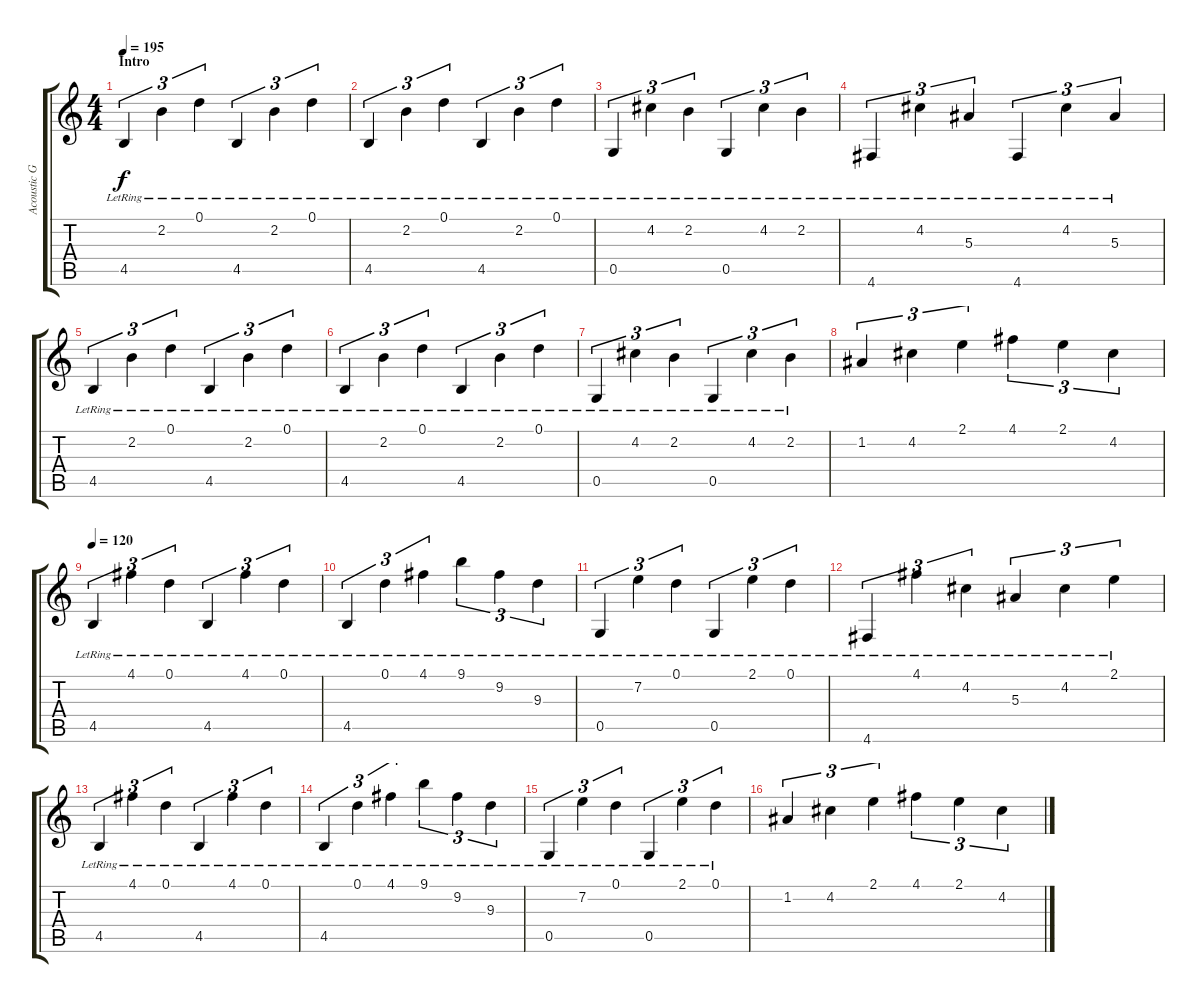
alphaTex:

\track ("Acoustic Guitar I" "Acoustic G") {instrument acousticguitarsteel}
\staff {score tabs}
\tuning (D4 A3 F3 C3 G2 D2) {hide}
\ts (4 4)
\section ("" "Intro")
\tempo 195
\tempo 115
\tempo 195
\clef g2
\ks c
4.5{lr}.4{tu (3 2) dy f instrument acousticguitarsteel} 2.2{lr}.4{tu (3 2)} 0.1{lr}.4{tu (3 2)} 4.5{lr}.4{tu (3 2)} 2.2{lr}.4{tu (3 2)} 0.1{lr}.4{tu (3 2)} |
4.5{lr}.4{tu (3 2)} 2.2{lr}.4{tu (3 2)} 0.1{lr}.4{tu (3 2)} 4.5{lr}.4{tu (3 2)} 2.2{lr}.4{tu (3 2)} 0.1{lr}.4{tu (3 2)} |
0.5{lr}.4{tu (3 2)} 4.2{lr}.4{tu (3 2)} 2.2{lr}.4{tu (3 2)} 0.5{lr}.4{tu (3 2)} 4.2{lr}.4{tu (3 2)} 2.2{lr}.4{tu (3 2)} |
4.6{lr}.4{tu (3 2)} 4.2{lr}.4{tu (3 2)} 5.3{lr}.4{tu (3 2)} 4.6{lr}.4{tu (3 2)} 4.2{lr}.4{tu (3 2)} 5.3{lr}.4{tu (3 2)} |
4.5{lr}.4{tu (3 2)} 2.2{lr}.4{tu (3 2)} 0.1{lr}.4{tu (3 2)} 4.5{lr}.4{tu (3 2)} 2.2{lr}.4{tu (3 2)} 0.1{lr}.4{tu (3 2)} |
4.5{lr}.4{tu (3 2)} 2.2{lr}.4{tu (3 2)} 0.1{lr}.4{tu (3 2)} 4.5{lr}.4{tu (3 2)} 2.2{lr}.4{tu (3 2)} 0.1{lr}.4{tu (3 2)} |
0.5{lr}.4{tu (3 2)} 4.2{lr}.4{tu (3 2)} 2.2{lr}.4{tu (3 2)} 0.5{lr}.4{tu (3 2)} 4.2{lr}.4{tu (3 2)} 2.2{lr}.4{tu (3 2)} |
1.2.4{tu (3 2)} 4.2.4{tu (3 2)} 2.1.4{tu (3 2)} 4.1.4{tu (3 2)} 2.1.4{tu (3 2)} 4.2.4{tu (3 2)} |
\tempo 120
4.5{lr}.4{tu (3 2)} 4.1{lr}.4{tu (3 2)} 0.1{lr}.4{tu (3 2)} 4.5{lr}.4{tu (3 2)} 4.1{lr}.4{tu (3 2)} 0.1{lr}.4{tu (3 2)} |
4.5{lr}.4{tu (3 2)} 0.1{lr}.4{tu (3 2)} 4.1{lr}.4{tu (3 2)} 9.1{lr}.4{tu (3 2)} 9.2{lr}.4{tu (3 2)} 9.3{lr}.4{tu (3 2)} |
0.5{lr}.4{tu (3 2)} 7.2{lr}.4{tu (3 2)} 0.1{lr}.4{tu (3 2)} 0.5{lr}.4{tu (3 2)} 2.1{lr}.4{tu (3 2)} 0.1{lr}.4{tu (3 2)} |
4.6{lr}.4{tu (3 2)} 4.1{lr}.4{tu (3 2)} 4.2{lr}.4{tu (3 2)} 5.3{lr}.4{tu (3 2)} 4.2{lr}.4{tu (3 2)} 2.1{lr}.4{tu (3 2)} |
4.5{lr}.4{tu (3 2)} 4.1{lr}.4{tu (3 2)} 0.1{lr}.4{tu (3 2)} 4.5{lr}.4{tu (3 2)} 4.1{lr}.4{tu (3 2)} 0.1{lr}.4{tu (3 2)} |
4.5{lr}.4{tu (3 2)} 0.1{lr}.4{tu (3 2)} 4.1{lr}.4{tu (3 2)} 9.1{lr}.4{tu (3 2)} 9.2{lr}.4{tu (3 2)} 9.3{lr}.4{tu (3 2)} |
0.5{lr}.4{tu (3 2)} 7.2{lr}.4{tu (3 2)} 0.1{lr}.4{tu (3 2)} 0.5{lr}.4{tu (3 2)} 2.1{lr}.4{tu (3 2)} 0.1{lr}.4{tu (3 2)} |
1.2.4{tu (3 2)} 4.2.4{tu (3 2)} 2.1.4{tu (3 2)} 4.1.4{tu (3 2)} 2.1.4{tu (3 2)} 4.2.4{tu (3 2)}
